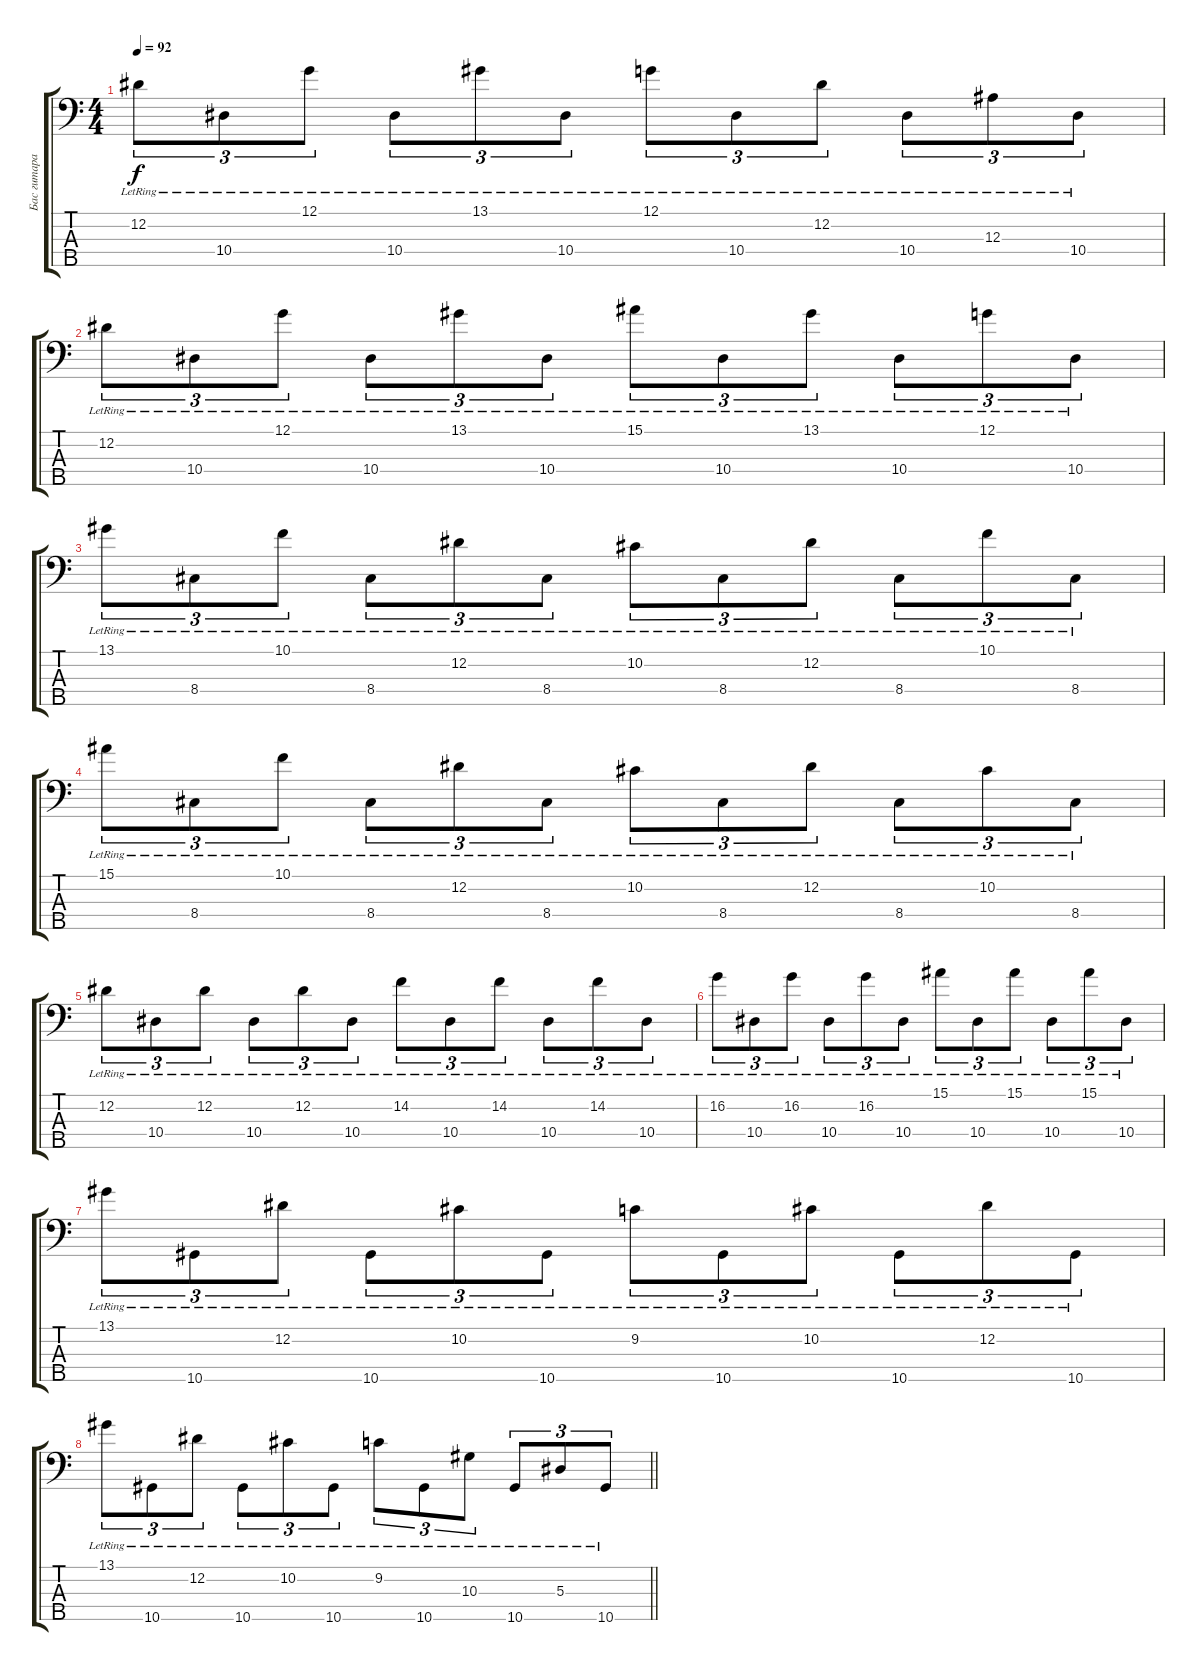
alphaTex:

\track ("Бас гитара" "Бас гитара") {instrument electricbasspick}
\staff {score tabs}
\tuning (G2 Eb2 Bb1 F1 Bb0) {hide}
\ts (4 4)
\tempo 92
\clef f4
\ks c
12.2{lr}.8{tu (3 2) dy f} 10.4{lr}.8{tu (3 2)} 12.1{lr}.8{tu (3 2)} 10.4{lr}.8{tu (3 2)} 13.1{lr}.8{tu (3 2)} 10.4{lr}.8{tu (3 2)} 12.1{lr}.8{tu (3 2)} 10.4{lr}.8{tu (3 2)} 12.2{lr}.8{tu (3 2)} 10.4{lr}.8{tu (3 2)} 12.3{lr}.8{tu (3 2)} 10.4{lr}.8{tu (3 2)} |
12.2{lr}.8{tu (3 2)} 10.4{lr}.8{tu (3 2)} 12.1{lr}.8{tu (3 2)} 10.4{lr}.8{tu (3 2)} 13.1{lr}.8{tu (3 2)} 10.4{lr}.8{tu (3 2)} 15.1{lr}.8{tu (3 2)} 10.4{lr}.8{tu (3 2)} 13.1{lr}.8{tu (3 2)} 10.4{lr}.8{tu (3 2)} 12.1{lr}.8{tu (3 2)} 10.4{lr}.8{tu (3 2)} |
13.1{lr}.8{tu (3 2)} 8.4{lr}.8{tu (3 2)} 10.1{lr}.8{tu (3 2)} 8.4{lr}.8{tu (3 2)} 12.2{lr}.8{tu (3 2)} 8.4{lr}.8{tu (3 2)} 10.2{lr}.8{tu (3 2)} 8.4{lr}.8{tu (3 2)} 12.2{lr}.8{tu (3 2)} 8.4{lr}.8{tu (3 2)} 10.1{lr}.8{tu (3 2)} 8.4{lr}.8{tu (3 2)} |
15.1{lr}.8{tu (3 2)} 8.4{lr}.8{tu (3 2)} 10.1{lr}.8{tu (3 2)} 8.4{lr}.8{tu (3 2)} 12.2{lr}.8{tu (3 2)} 8.4{lr}.8{tu (3 2)} 10.2{lr}.8{tu (3 2)} 8.4{lr}.8{tu (3 2)} 12.2{lr}.8{tu (3 2)} 8.4{lr}.8{tu (3 2)} 10.2{lr}.8{tu (3 2)} 8.4{lr}.8{tu (3 2)} |
12.2{lr}.8{tu (3 2)} 10.4{lr}.8{tu (3 2)} 12.2{lr}.8{tu (3 2)} 10.4{lr}.8{tu (3 2)} 12.2{lr}.8{tu (3 2)} 10.4{lr}.8{tu (3 2)} 14.2{lr}.8{tu (3 2)} 10.4{lr}.8{tu (3 2)} 14.2{lr}.8{tu (3 2)} 10.4{lr}.8{tu (3 2)} 14.2{lr}.8{tu (3 2)} 10.4{lr}.8{tu (3 2)} |
16.2{lr}.8{tu (3 2)} 10.4{lr}.8{tu (3 2)} 16.2{lr}.8{tu (3 2)} 10.4{lr}.8{tu (3 2)} 16.2{lr}.8{tu (3 2)} 10.4{lr}.8{tu (3 2)} 15.1{lr}.8{tu (3 2)} 10.4{lr}.8{tu (3 2)} 15.1{lr}.8{tu (3 2)} 10.4{lr}.8{tu (3 2)} 15.1{lr}.8{tu (3 2)} 10.4{lr}.8{tu (3 2)} |
13.1{lr}.8{tu (3 2)} 10.5{lr}.8{tu (3 2)} 12.2{lr}.8{tu (3 2)} 10.5{lr}.8{tu (3 2)} 10.2{lr}.8{tu (3 2)} 10.5{lr}.8{tu (3 2)} 9.2{lr}.8{tu (3 2)} 10.5{lr}.8{tu (3 2)} 10.2{lr}.8{tu (3 2)} 10.5{lr}.8{tu (3 2)} 12.2{lr}.8{tu (3 2)} 10.5{lr}.8{tu (3 2)} |
\barLineRight lightlight
13.1{lr}.8{tu (3 2)} 10.5{lr}.8{tu (3 2)} 12.2{lr}.8{tu (3 2)} 10.5{lr}.8{tu (3 2)} 10.2{lr}.8{tu (3 2)} 10.5{lr}.8{tu (3 2)} 9.2{lr}.8{tu (3 2)} 10.5{lr}.8{tu (3 2)} 10.3{lr}.8{tu (3 2)} 10.5{lr}.8{tu (3 2)} 5.3{lr}.8{tu (3 2)} 10.5{lr}.8{tu (3 2)}
